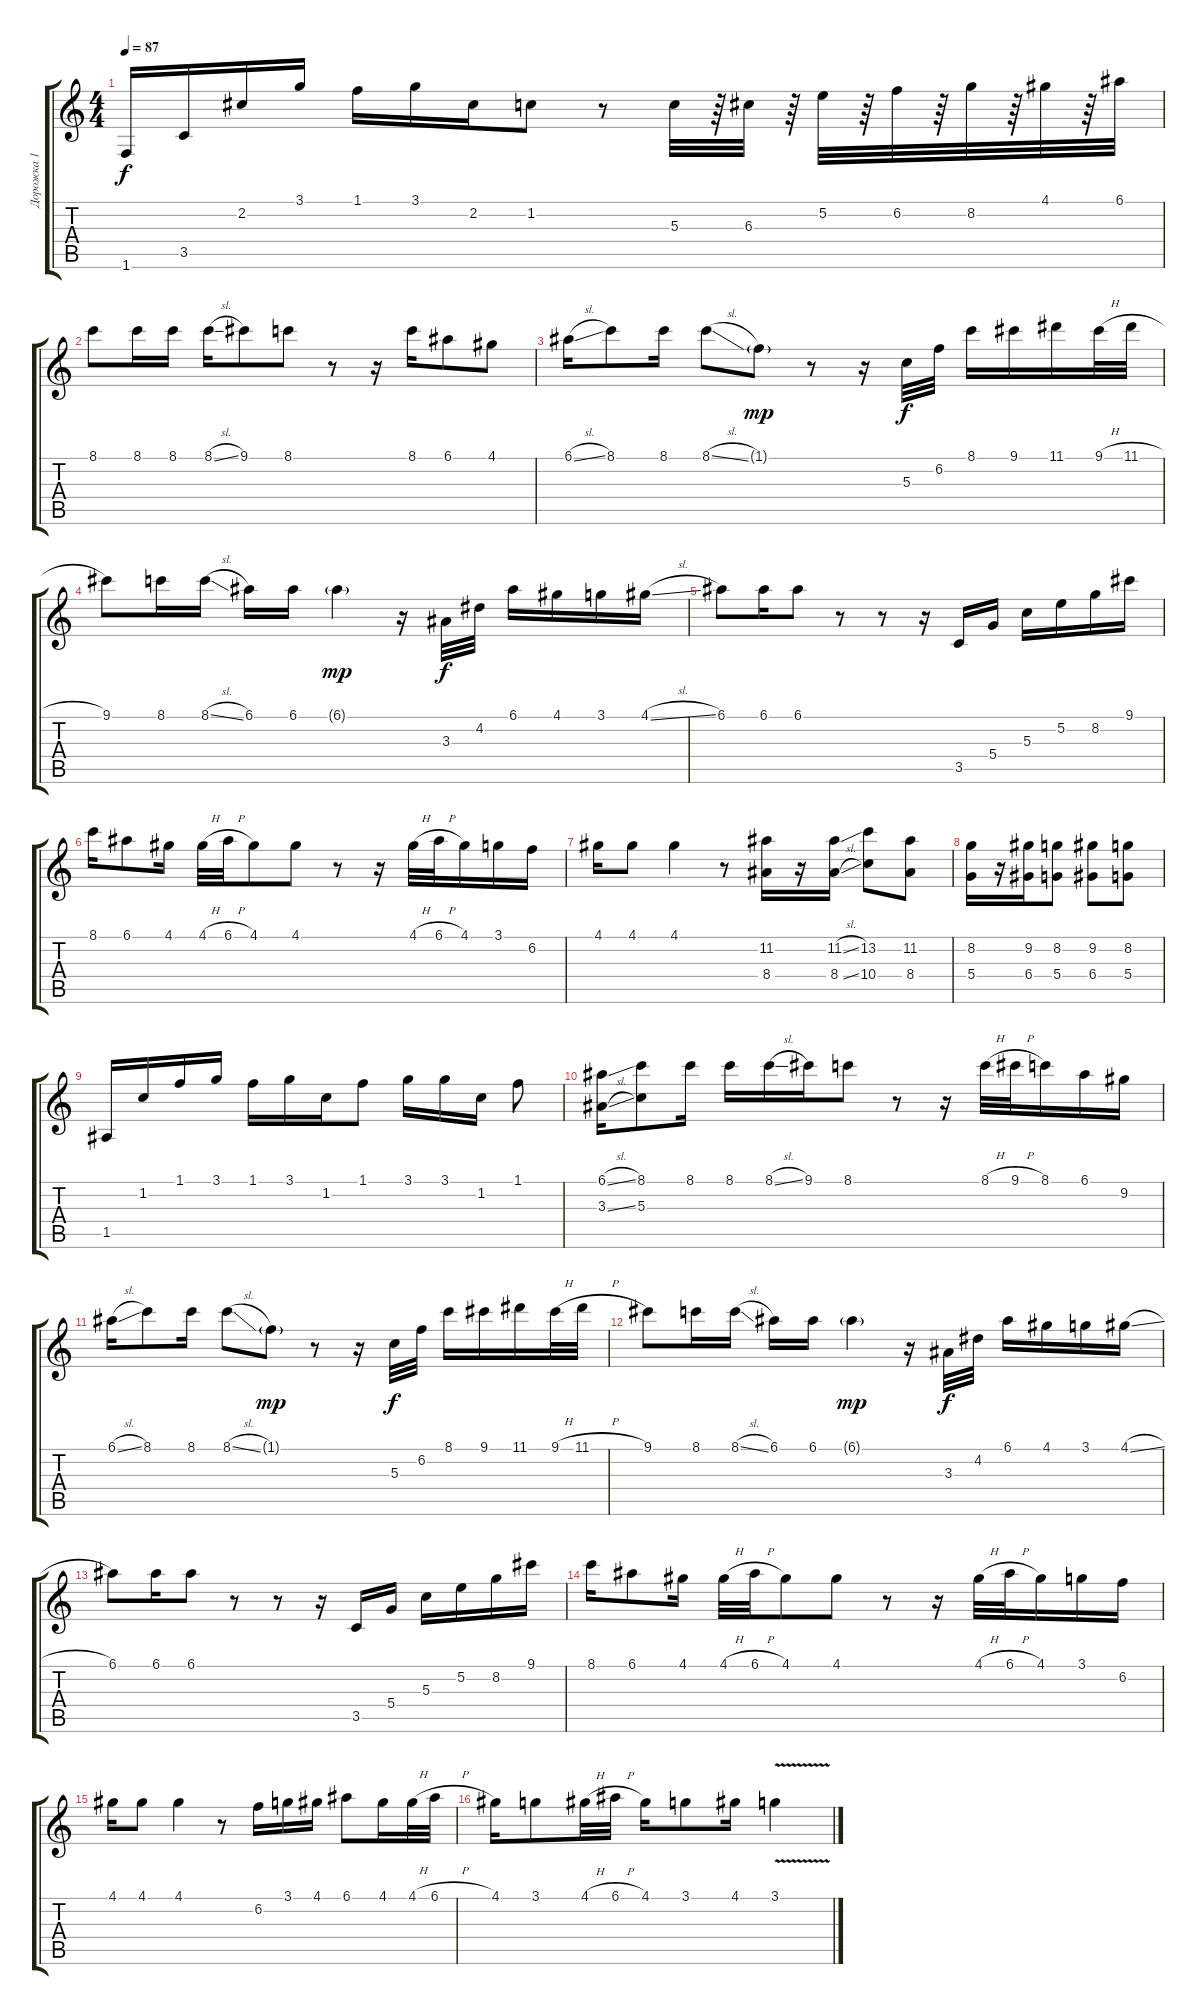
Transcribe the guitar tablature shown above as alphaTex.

\track ("Дорожка 1" "Дорожка 1") {instrument acousticguitarsteel}
\staff {score tabs}
\tuning (E4 B3 G3 D3 A2 E2) {hide}
\ts (4 4)
\tempo 87
\clef g2
\ks c
1.6.16{dy f} 3.5.16 2.2.16 3.1.16 1.1.16 3.1.16 2.2.16 1.2.8 r.8 5.3.32 r.64 6.3.32 r.64 5.2.32 r.64 6.2.32 r.64 8.2.32 r.64 4.1.32 r.64 6.1.32 |
8.1.8 8.1.16 8.1.16 8.1{sl}.16 9.1.8 8.1.8 r.8 r.16 8.1.16 6.1.8 4.1.8 |
6.1{sl}.16 8.1.8 8.1.16 8.1{sl}.8 1.1{g}.8{dy mp} r.8 r.16 5.3.32{dy f} 6.2.32 8.1.16 9.1.16 11.1.16 9.1{h}.32 11.1{h}.32 |
9.1.8 8.1.16 8.1{sl}.16 6.1.16 6.1.16 6.1{g}.4{dy mp} r.16 3.3.32{dy f} 4.2.32 6.1.16 4.1.16 3.1.16 4.1{sl}.16 |
6.1.8 6.1.16 6.1.8 r.8 r.8 r.16 3.5.16 5.4.16 5.3.16 5.2.16 8.2.16 9.1.16 |
8.1.16 6.1.8 4.1.16 4.1{h}.32 6.1{h}.32 4.1.8 4.1.8 r.8 r.16 4.1{h}.32 6.1{h}.32 4.1.16 3.1.16 6.2.16 |
4.1.16 4.1.8 4.1.4 r.8 (11.2 8.4).16 r.16 (11.2{sl} 8.4{sl}).16 (13.2 10.4).8 (11.2 8.4).8 |
(8.2 5.4).16 r.16 (9.2 6.4).16 (8.2 5.4).8 (9.2 6.4).8 (8.2 5.4).8 |
1.5.16 1.2.16 1.1.16 3.1.16 1.1.16 3.1.16 1.2.16 1.1.8 3.1.16 3.1.16 1.2.16 1.1.8 |
(6.1{sl} 3.3{sl}).16 (8.1 5.3).8 8.1.16 8.1.16 8.1{sl}.16 9.1.16 8.1.8 r.8 r.16 8.1{h}.32 9.1{h}.32 8.1.16 6.1.16 9.2.16 |
6.1{sl}.16 8.1.8 8.1.16 8.1{sl}.8 1.1{g}.8{dy mp} r.8 r.16 5.3.32{dy f} 6.2.32 8.1.16 9.1.16 11.1.16 9.1{h}.32 11.1{h}.32 |
9.1.8 8.1.16 8.1{sl}.16 6.1.16 6.1.16 6.1{g}.4{dy mp} r.16 3.3.32{dy f} 4.2.32 6.1.16 4.1.16 3.1.16 4.1{sl}.16 |
6.1.8 6.1.16 6.1.8 r.8 r.8 r.16 3.5.16 5.4.16 5.3.16 5.2.16 8.2.16 9.1.16 |
8.1.16 6.1.8 4.1.16 4.1{h}.32 6.1{h}.32 4.1.8 4.1.8 r.8 r.16 4.1{h}.32 6.1{h}.32 4.1.16 3.1.16 6.2.16 |
4.1.16 4.1.8 4.1.4 r.8 6.2.16 3.1.16 4.1.16 6.1.8 4.1.16 4.1{h}.32 6.1{h}.32 |
4.1.16 3.1.8 4.1{h}.32 6.1{h}.32 4.1.16 3.1.8 4.1.16 3.1{v}.4
